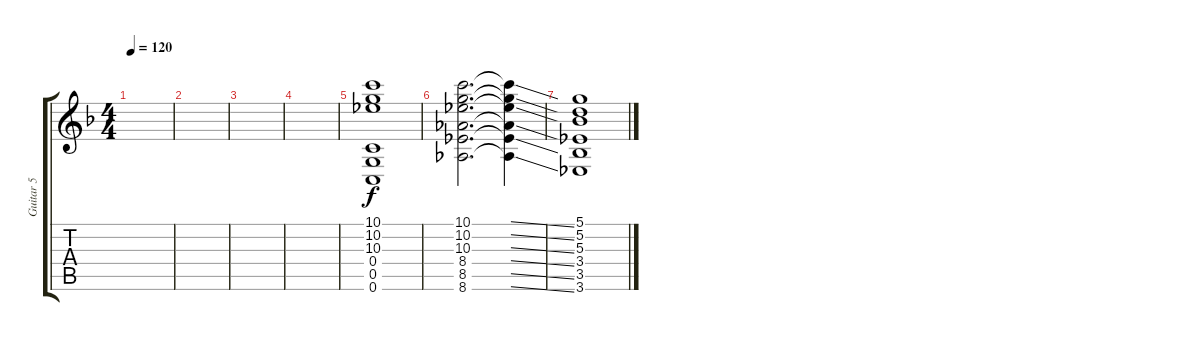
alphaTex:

\track ("Guitar 5" "Guitar 5") {instrument distortionguitar}
\staff {score tabs}
\tuning (D4 A3 F3 C3 G2 C2) {hide}
\ts (4 4)
\tempo 120
\clef g2
\ks f
|
|
|
|
(10.1 10.2 10.3 0.4 0.5 0.6).1 |
(10.1 10.2 10.3 8.4 8.5 8.6).2{d} (10.1{ss t} 10.2{ss t} 10.3{ss t} 8.4{ss t} 8.5{ss t} 8.6{ss t}).4 |
(5.1 5.2 5.3 3.4 3.5 3.6).1
